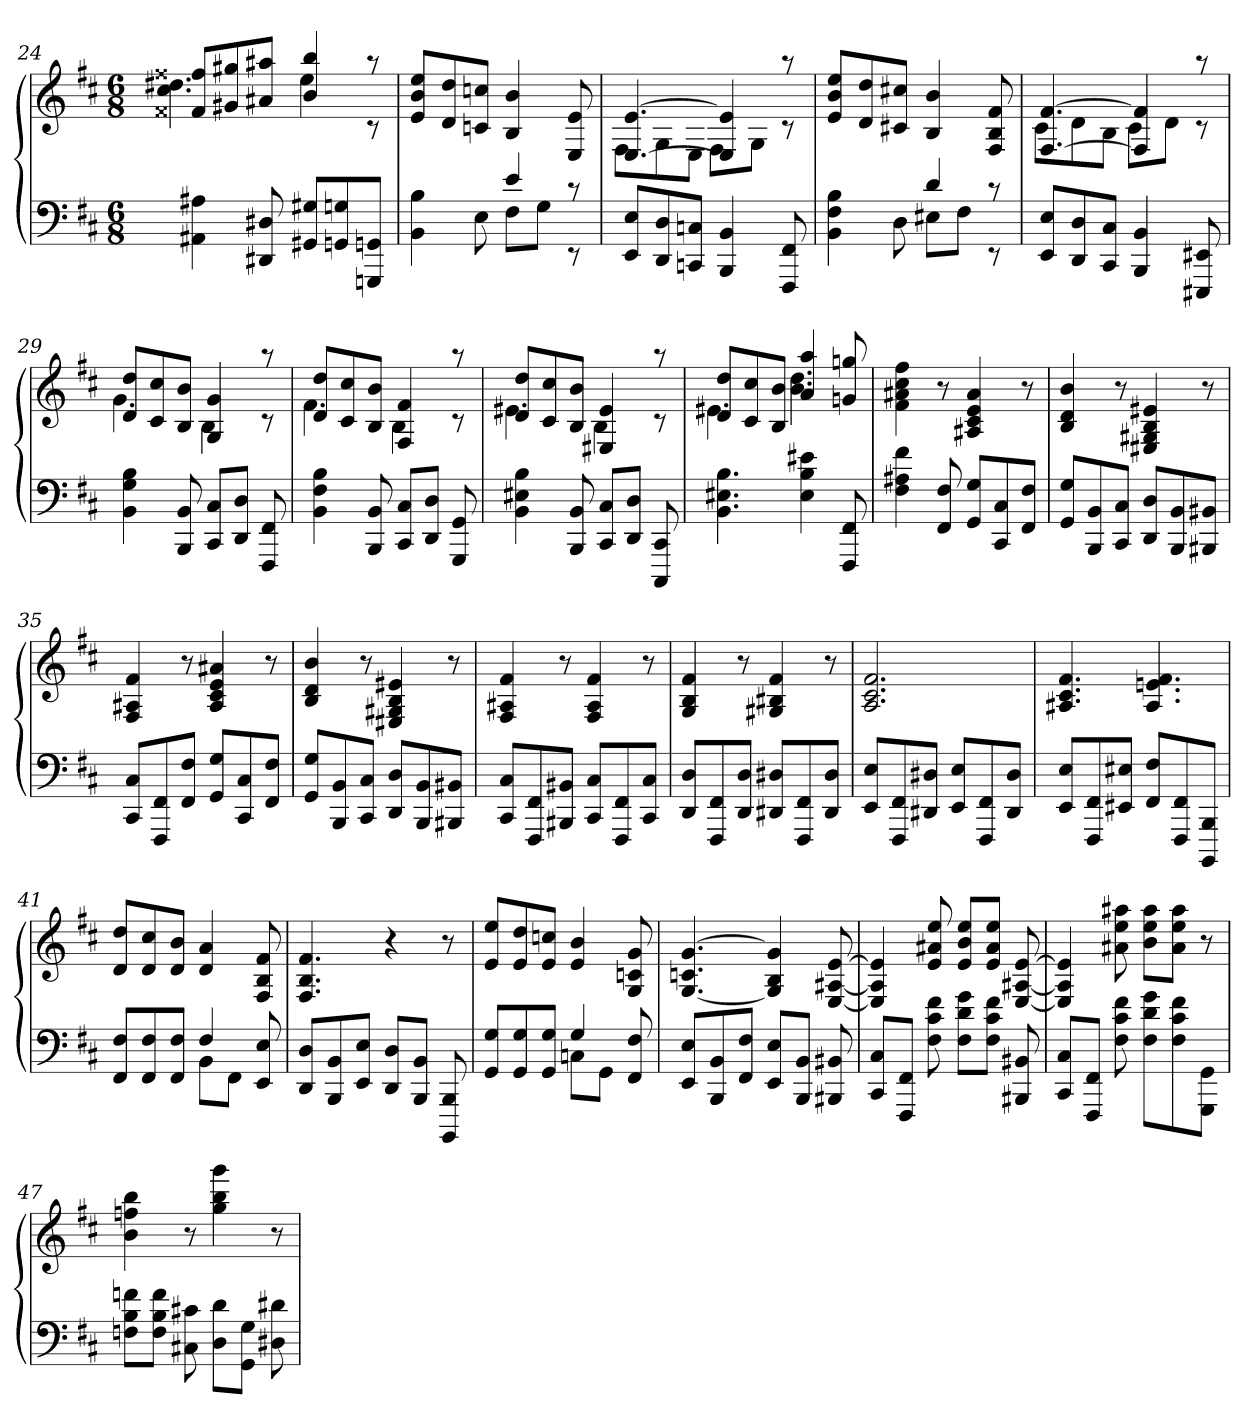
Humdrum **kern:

**kern	**kern
*part1	*part1
*staff2	*staff1
*clefF4	*clefG2
*k[f#c#]	*k[f#c#]
*b:	*b:
*M6/8	*M6/8
=24	=24
*	*^
4AA#X 4A#X	8f##X 8ff##XL	4.cc# 4.dd#X
.	8g#X 8gg#X	.
8DD#X 8D#X	8a#X 8aa#XJ	.
8GG#X 8G#XL	4b 4bb	4ee
8GGn 8Gn	.	.
8GGGn 8GGnJ	8raa	8rc
*	*v	*v
=25	=25
*^	*
4.ryy	4BB 4B	8e 8b 8eeL
.	.	8d 8dd
.	8E	8cn 8ccnJ
4e	8F#L	4B 4b
.	8GJ	.
8rc	8rEE	8E 8e
*v	*v	*
=26	=26
*	*^
8EE 8EL	[4.E [4.e	8F#L
8DD 8D	.	8G
8CCn 8CnJ	.	8EJ
4BBB 4BB	4E] 4e]	8F#L
.	.	8GJ
8FFF# 8FF#	8raa	8rc
*	*v	*v
=27	=27
*^	*
4.ryy	4BB 4F# 4B	8e 8b 8eeL
.	.	8d 8dd
.	8D	8c#X 8cc#XJ
4d	8E#XL	4B 4b
.	8F#J	.
8rc	8rEE	8F# 8B 8f#
*v	*v	*
=28	=28
*	*^
8EE 8EL	[4.F# [4.f#	8c#L
8DD 8D	.	8d
8CC# 8C#J	.	8BJ
4BBB 4BB	4F#] 4f#]	8c#L
.	.	8dJ
8EEE#X 8EE#X	8raa	8rc
=29	=29	=29
4BB 4G 4B	8d 8ddL	4.g
.	8c# 8cc#	.
8BBB 8BB	8B 8bJ	.
8CC# 8C#L	4G 4g	4B
8DD 8DJ	.	.
8FFF# 8FF#	8raa	8rc
=30	=30	=30
4BB 4F# 4B	8d 8ddL	4.f#
.	8c# 8cc#	.
8BBB 8BB	8B 8bJ	.
8CC# 8C#L	4F# 4f#	4B
8DD 8DJ	.	.
8GGG 8GG	8raa	8rc
=31	=31	=31
4BB 4E#X 4B	8d 8ddL	4.e#X
.	8c# 8cc#	.
8BBB 8BB	8B 8bJ	.
8CC# 8C#L	4E#X 4e#	4B
8DD 8DJ	.	.
8CCC# 8CC#	8raa	8rc
=32	=32	=32
4.BB 4.E#X 4.B	8d 8ddL	4.e#X
.	8c# 8cc#	.
.	8B 8bJ	.
4E# 4B 4e#X	4a 4aa	4.b 4.dd
8FFF# 8FF#	8gn 8ggn	.
*	*v	*v
=33	=33
4F# 4A#X 4f#	4f# 4a#X 4cc# 4ff#
8FF# 8F#	8r
8GG 8GL	4A#X 4c# 4e 4a#
8CC# 8C#	.
8FF# 8F#J	8r
=34	=34
8GG 8GL	4B 4d 4b
8BBB 8BB	.
8CC# 8C#J	8r
8DD 8DL	4E#X 4G#X 4B 4e#X
8BBB 8BB	.
8BBB#X 8BB#XJ	8r
=35	=35
8CC# 8C#L	4F# 4A#X 4f#
8FFF# 8FF#	.
8FF# 8F#J	8r
8GG 8GL	4A# 4c# 4e 4a#X
8CC# 8C#	.
8FF# 8F#J	8r
=36	=36
8GG 8GL	4B 4d 4b
8BBB 8BB	.
8CC# 8C#J	8r
8DD 8DL	4E#X 4G#X 4B 4e#X
8BBB 8BB	.
8BBB#X 8BB#XJ	8r
=37	=37
8CC# 8C#L	4F# 4A#X 4f#
8FFF# 8FF#	.
8BBB#X 8BB#XJ	8r
8CC# 8C#L	4F# 4A# 4f#
8FFF# 8FF#	.
8CC# 8C#J	8r
=38	=38
8DD 8DL	4G 4B 4f#
8FFF# 8FF#	.
8DD 8DJ	8r
8DD#X 8D#XL	4G#X 4B#X 4f#
8FFF# 8FF#	.
8DD# 8D#J	8r
=39	=39
8EE 8EL	2.A 2.c# 2.f#
8FFF# 8FF#	.
8DD#X 8D#XJ	.
8EE 8EL	.
8FFF# 8FF#	.
8DD# 8D#J	.
=40	=40
8EE 8EL	4.A#X 4.c# 4.f#
8FFF# 8FF#	.
8EE#X 8E#XJ	.
8FF# 8F#L	4.A# 4.en 4.f#
8FFF# 8FF#	.
8BBBB 8BBBJ	.
=41	=41
*^	*
8FF# 8F#L	4.ryy	8d 8ddL
8FF# 8F#	.	8d 8cc#
8FF# 8F#J	.	8d 8bJ
4F#	8BBL	4d 4a
.	8FF#J	.
8EE 8E	8ryy	8F# 8B 8f#
*v	*v	*
=42	=42
8DD 8DL	4.F# 4.B 4.f#
8BBB 8BB	.
8EE 8EJ	.
8DD 8DL	4r
8BBB 8BBJ	.
8BBBB 8BBB	8r
=43	=43
*^	*
8GG 8GL	4.ryy	8e 8eeL
8GG 8G	.	8e 8dd
8GG 8GJ	.	8e 8ccnJ
4G	8CnL	4e 4b
.	8GGJ	.
8FF# 8F#	8ryy	8G 8cn 8g
*v	*v	*
=44	=44
8EE 8EL	[4.G 4.cn [4.g
8BBB 8BB	.
8FF# 8F#J	.
8EE 8EL	4G] 4B 4g]
8BBB 8BBJ	.
8BBB#X 8BB#X	[8E [8A#X [8e
=45	=45
8CC# 8C#L	4E] 4A#] 4e]
8FFF# 8FF#J	.
8F# 8c# 8f#	8e 8a#X 8ee
8F# 8d 8gL	8e 8b 8eeL
8F# 8c# 8f#J	8e 8a# 8eeJ
8BBB#X 8BB#X	[8E [8A#X [8e
=46	=46
8CC# 8C#L	4E] 4A#] 4e]
8FFF# 8FF#J	.
8F# 8c# 8f#	8a#X 8ee 8aa#X
8F# 8d 8gL	8b 8ee 8aa#L
8F# 8c# 8f#	8a# 8ee 8aa#J
8GGG 8GGJ	8r
=47	=47
8Fn 8B 8fnL	4b 4ffn 4bb
8F 8B 8fJ	.
8C#X 8c#X	8r
8D 8dL	4gg 4bb 4ggg
8GG 8GJ	.
8D#X 8d#X	8r
=	=
*-	*-
